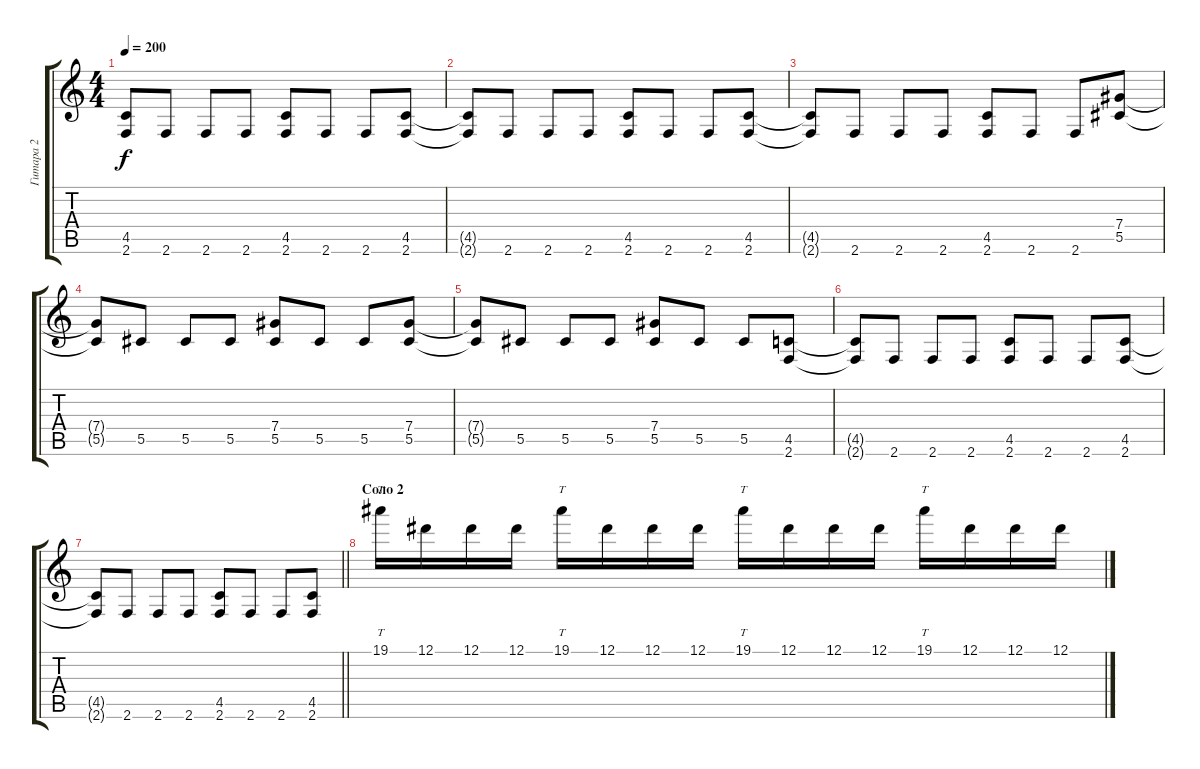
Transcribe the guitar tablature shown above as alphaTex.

\track ("Гитара 2" "Гитара 2") {instrument distortionguitar}
\staff {score tabs}
\tuning (Eb4 Bb3 Gb3 Db3 Ab2 Eb2) {hide}
\ts (4 4)
\tempo 200
\clef g2
\ks c
(4.5{t} 2.6{t}).8{dy f} 2.6.8 2.6.8 2.6.8 (4.5 2.6).8 2.6.8 2.6.8 (4.5 2.6).8 |
(4.5{t} 2.6{t}).8 2.6.8 2.6.8 2.6.8 (4.5 2.6).8 2.6.8 2.6.8 (4.5 2.6).8 |
(4.5{t} 2.6{t}).8 2.6.8 2.6.8 2.6.8 (4.5 2.6).8 2.6.8 2.6.8 (7.4 5.5).8 |
(7.4{t} 5.5{t}).8 5.5.8 5.5.8 5.5.8 (7.4 5.5).8 5.5.8 5.5.8 (7.4 5.5).8 |
(7.4{t} 5.5{t}).8 5.5.8 5.5.8 5.5.8 (7.4 5.5).8 5.5.8 5.5.8 (4.5 2.6).8 |
(4.5{t} 2.6{t}).8 2.6.8 2.6.8 2.6.8 (4.5 2.6).8 2.6.8 2.6.8 (4.5 2.6).8 |
\barLineRight lightlight
(4.5{t} 2.6{t}).8 2.6.8 2.6.8 2.6.8 (4.5 2.6).8 2.6.8 2.6.8 (4.5 2.6).8 |
\section ("" "Соло 2")
19.1.16{tt} 12.1.16 12.1.16 12.1.16 19.1.16{tt} 12.1.16 12.1.16 12.1.16 19.1.16{tt} 12.1.16 12.1.16 12.1.16 19.1.16{tt} 12.1.16 12.1.16 12.1.16
